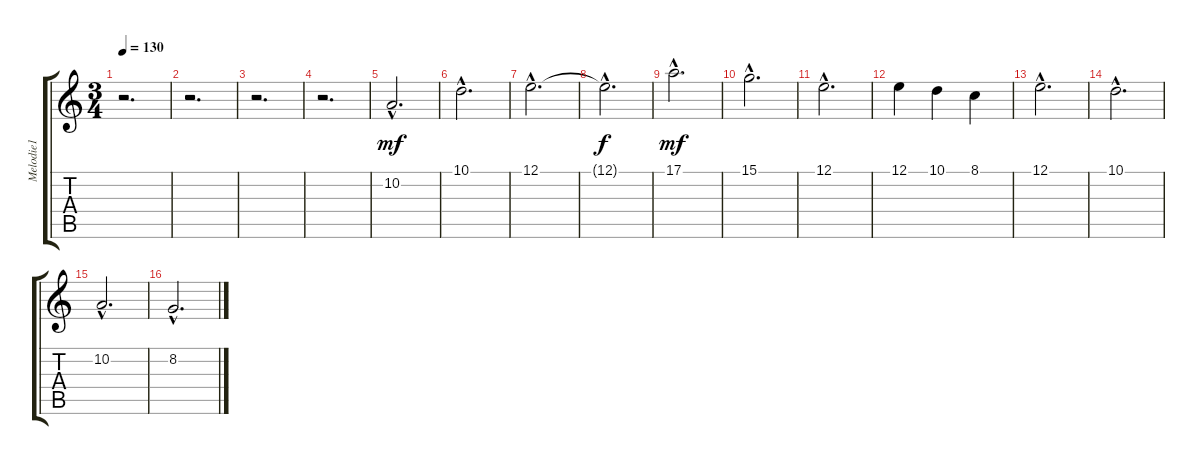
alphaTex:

\track ("Melodie1" "Melodie1") {instrument stringensemble1}
\staff {score tabs}
\tuning (E4 B3 G3 D3 A2 E2) {hide}
\ts (3 4)
\tempo 130
\clef g2
\ks c
r.2{d dy mf instrument stringensemble1} |
r.2{d} |
r.2{d} |
r.2{d} |
10.2{hac}.2{d} |
10.1{hac}.2{d} |
12.1{hac}.2{d} |
12.1{hac t}.2{d dy f} |
17.1{hac}.2{d dy mf} |
15.1{hac}.2{d} |
12.1{hac}.2{d} |
12.1.4 10.1.4 8.1.4 |
12.1{hac}.2{d} |
10.1{hac}.2{d} |
10.2{hac}.2{d} |
8.2{hac}.2{d}
